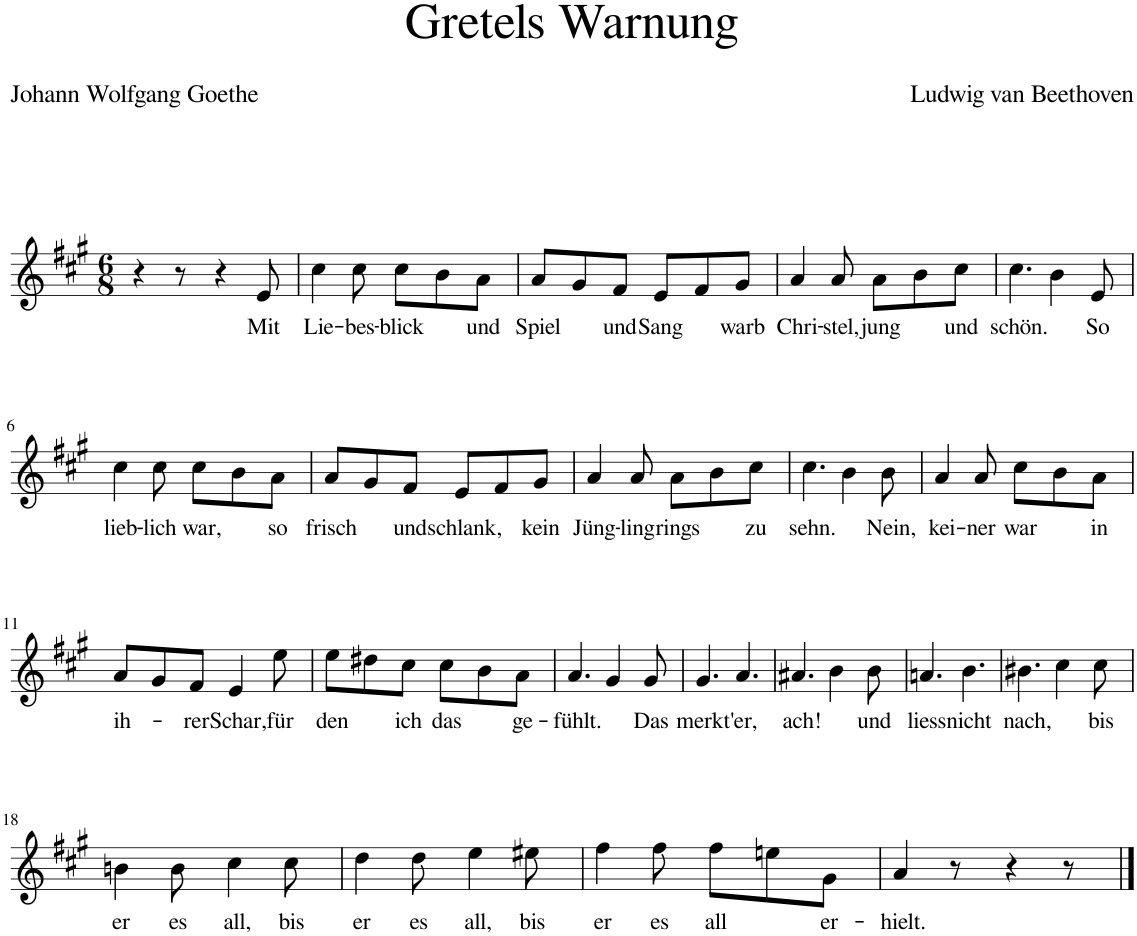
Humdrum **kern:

**kern	**text
*part1	*part1
*staff1	*staff1
*I"Piano	*
*I'Pno	*
*clefG2	*
*k[f#c#g#]	*
*M6/8	*
=1	=1
4r	.
8r	.
4r	.
!	!LO:LY:b
8e/	Mit
=2	=2
!	!LO:LY:b
4cc#\	Lie-
!	!LO:LY:b
8cc#\	-bes-
!	!LO:LY:b
8cc#\L	-blick
8b\	.
!	!LO:LY:b
8a\J	und
=3	=3
!	!LO:LY:b
8a/L	Spiel
8g#/	.
!	!LO:LY:b
8f#/J	und
!	!LO:LY:b
8e/L	Sang
8f#/	.
!	!LO:LY:b
8g#/J	warb
=4	=4
!	!LO:LY:b
4a/	Chri-
!	!LO:LY:b
8a/	-stel,
!	!LO:LY:b
8a\L	jung
8b\	.
!	!LO:LY:b
8cc#\J	und
=5	=5
!	!LO:LY:b
4.cc#\	schön.
4b\	.
!	!LO:LY:b
8e/	So
!!LO:LB:g=z
=6	=6
!	!LO:LY:b
4cc#\	lieb-
!	!LO:LY:b
8cc#\	-lich
!	!LO:LY:b
8cc#\L	war,
8b\	.
!	!LO:LY:b
8a\J	so
=7	=7
!	!LO:LY:b
8a/L	frisch
8g#/	.
!	!LO:LY:b
8f#/J	und
!	!LO:LY:b
8e/L	schlank,
8f#/	.
!	!LO:LY:b
8g#/J	kein
=8	=8
!	!LO:LY:b
4a/	Jüng-
!	!LO:LY:b
8a/	-ling
!	!LO:LY:b
8a\L	rings
8b\	.
!	!LO:LY:b
8cc#\J	zu
=9	=9
!	!LO:LY:b
4.cc#\	sehn.
4b\	.
!	!LO:LY:b
8b\	Nein,
=10	=10
!	!LO:LY:b
4a/	kei-
!	!LO:LY:b
8a/	-ner
!	!LO:LY:b
8cc#\L	war
8b\	.
!	!LO:LY:b
8a\J	in
!!LO:LB:g=z
=11	=11
!	!LO:LY:b
8a/L	ih-
8g#/	.
!	!LO:LY:b
8f#/J	-rer
!	!LO:LY:b
4e/	Schar,
!	!LO:LY:b
8ee\	für
=12	=12
!	!LO:LY:b
8ee\L	den
8dd#X\	.
!	!LO:LY:b
8cc#\J	ich
!	!LO:LY:b
8cc#\L	das
8b\	.
!	!LO:LY:b
8a\J	ge-
=13	=13
!	!LO:LY:b
4.a/	-fühlt.
4g#/	.
!	!LO:LY:b
8g#/	Das
=14	=14
!	!LO:LY:b
4.g#/	merkt'
!	!LO:LY:b
4.a/	er,
=15	=15
!	!LO:LY:b
4.a#X/	ach!
4b\	.
!	!LO:LY:b
8b\	und
=16	=16
!	!LO:LY:b
4.an/	liess
!	!LO:LY:b
4.b\	nicht
=17	=17
!	!LO:LY:b
4.b#X\	nach,
4cc#\	.
!	!LO:LY:b
8cc#\	bis
!!LO:LB:g=z
=18	=18
!	!LO:LY:b
4bn\	er
!	!LO:LY:b
8b\	es
!	!LO:LY:b
4cc#\	all,
!	!LO:LY:b
8cc#\	bis
=19	=19
!	!LO:LY:b
4dd\	er
!	!LO:LY:b
8dd\	es
!	!LO:LY:b
4ee\	all,
!	!LO:LY:b
8ee#X\	bis
=20	=20
!	!LO:LY:b
4ff#\	er
!	!LO:LY:b
8ff#\	es
!	!LO:LY:b
8ff#\L	all
8een\	.
!	!LO:LY:b
8g#\J	er-
=21	=21
!	!LO:LY:b
4a/	-hielt.
8r	.
4r	.
8r	.
==	==
*-	*-
